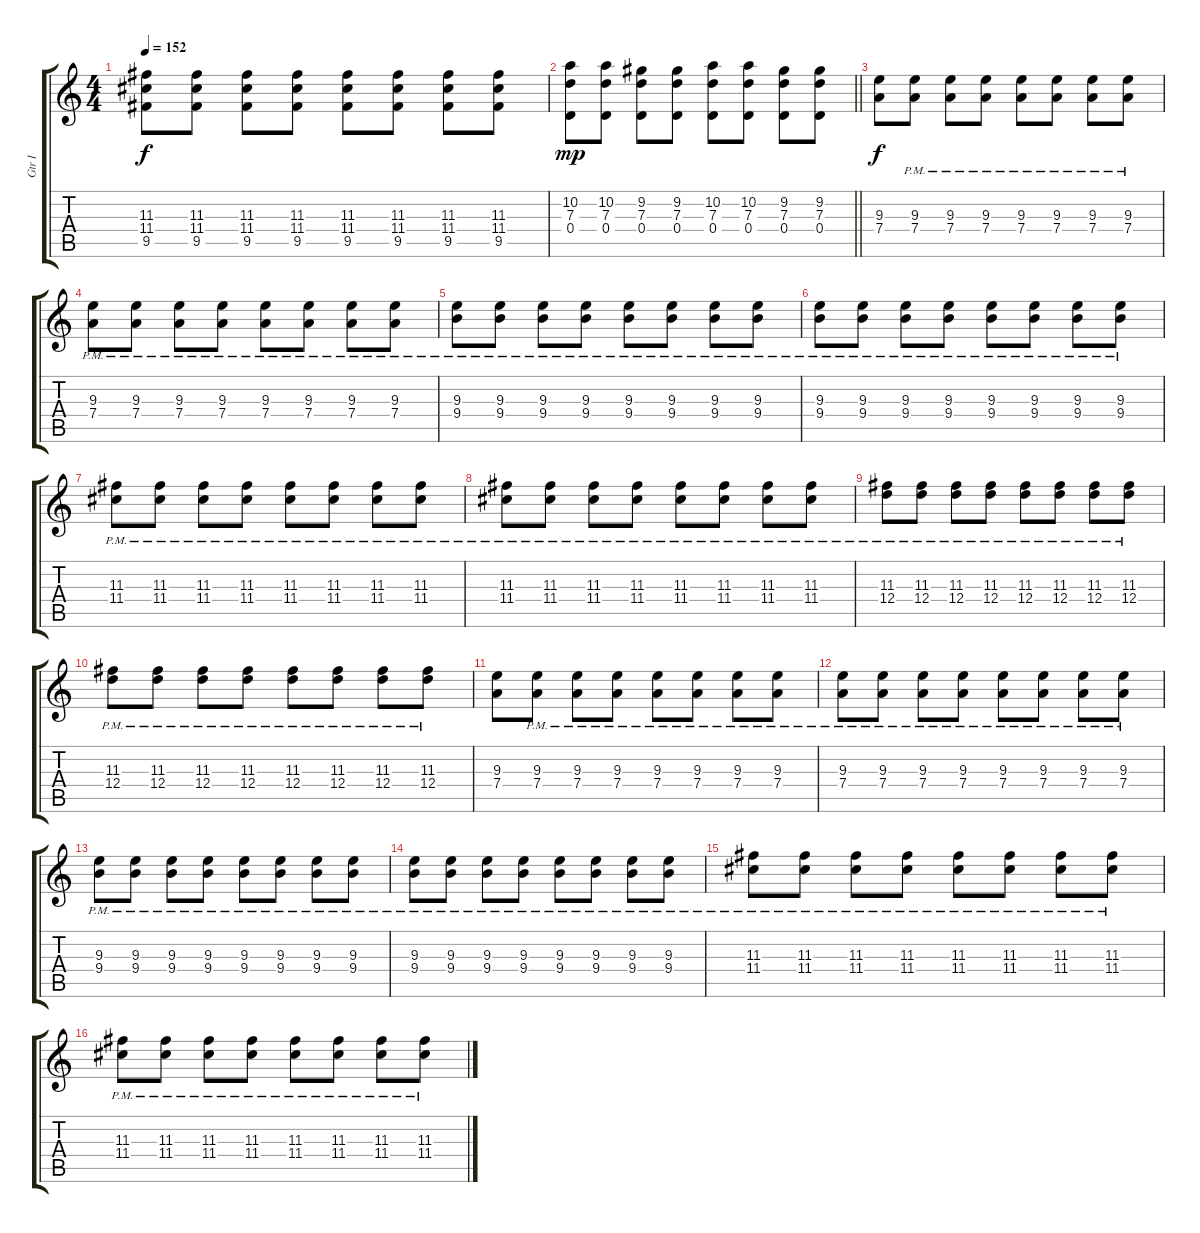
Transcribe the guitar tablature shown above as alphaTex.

\track ("Gtr I" "Gtr I") {instrument overdrivenguitar}
\staff {score tabs}
\tuning (E4 B3 G3 D3 A2 E2) {hide}
\ts (4 4)
\tempo 152
\clef g2
\ks c
(11.3 11.4 9.5).8{dy f} (11.3 11.4 9.5).8 (11.3 11.4 9.5).8 (11.3 11.4 9.5).8 (11.3 11.4 9.5).8 (11.3 11.4 9.5).8 (11.3 11.4 9.5).8 (11.3 11.4 9.5).8 |
\barLineRight lightlight
(10.2 7.3 0.4).8{dy mp} (10.2 7.3 0.4).8 (9.2 7.3 0.4).8 (9.2 7.3 0.4).8 (10.2 7.3 0.4).8 (10.2 7.3 0.4).8 (9.2 7.3 0.4).8 (9.2 7.3 0.4).8 |
(9.3 7.4).8{dy f volume 11} (9.3{pm} 7.4{pm}).8 (9.3{pm} 7.4{pm}).8 (9.3{pm} 7.4{pm}).8 (9.3{pm} 7.4{pm}).8 (9.3{pm} 7.4{pm}).8 (9.3{pm} 7.4{pm}).8 (9.3{pm} 7.4{pm}).8 |
(9.3{pm} 7.4{pm}).8 (9.3{pm} 7.4{pm}).8 (9.3{pm} 7.4{pm}).8 (9.3{pm} 7.4{pm}).8 (9.3{pm} 7.4{pm}).8 (9.3{pm} 7.4{pm}).8 (9.3{pm} 7.4{pm}).8 (9.3{pm} 7.4{pm}).8 |
(9.3{pm} 9.4{pm}).8 (9.3{pm} 9.4{pm}).8 (9.3{pm} 9.4{pm}).8 (9.3{pm} 9.4{pm}).8 (9.3{pm} 9.4{pm}).8 (9.3{pm} 9.4{pm}).8 (9.3{pm} 9.4{pm}).8 (9.3{pm} 9.4{pm}).8 |
(9.3{pm} 9.4{pm}).8 (9.3{pm} 9.4{pm}).8 (9.3{pm} 9.4{pm}).8 (9.3{pm} 9.4{pm}).8 (9.3{pm} 9.4{pm}).8 (9.3{pm} 9.4{pm}).8 (9.3{pm} 9.4{pm}).8 (9.3{pm} 9.4{pm}).8 |
(11.3{pm} 11.4{pm}).8 (11.3{pm} 11.4{pm}).8 (11.3{pm} 11.4{pm}).8 (11.3{pm} 11.4{pm}).8 (11.3{pm} 11.4{pm}).8 (11.3{pm} 11.4{pm}).8 (11.3{pm} 11.4{pm}).8 (11.3{pm} 11.4{pm}).8 |
(11.3{pm} 11.4{pm}).8 (11.3{pm} 11.4{pm}).8 (11.3{pm} 11.4{pm}).8 (11.3{pm} 11.4{pm}).8 (11.3{pm} 11.4{pm}).8 (11.3{pm} 11.4{pm}).8 (11.3{pm} 11.4{pm}).8 (11.3{pm} 11.4{pm}).8 |
(11.3{pm} 12.4{pm}).8 (11.3{pm} 12.4{pm}).8 (11.3{pm} 12.4{pm}).8 (11.3{pm} 12.4{pm}).8 (11.3{pm} 12.4{pm}).8 (11.3{pm} 12.4{pm}).8 (11.3{pm} 12.4{pm}).8 (11.3{pm} 12.4{pm}).8 |
(11.3{pm} 12.4{pm}).8 (11.3{pm} 12.4{pm}).8 (11.3{pm} 12.4{pm}).8 (11.3{pm} 12.4{pm}).8 (11.3{pm} 12.4{pm}).8 (11.3{pm} 12.4{pm}).8 (11.3{pm} 12.4{pm}).8 (11.3{pm} 12.4{pm}).8 |
(9.3 7.4).8 (9.3{pm} 7.4{pm}).8 (9.3{pm} 7.4{pm}).8 (9.3{pm} 7.4{pm}).8 (9.3{pm} 7.4{pm}).8 (9.3{pm} 7.4{pm}).8 (9.3{pm} 7.4{pm}).8 (9.3{pm} 7.4{pm}).8 |
(9.3{pm} 7.4{pm}).8 (9.3{pm} 7.4{pm}).8 (9.3{pm} 7.4{pm}).8 (9.3{pm} 7.4{pm}).8 (9.3{pm} 7.4{pm}).8 (9.3{pm} 7.4{pm}).8 (9.3{pm} 7.4{pm}).8 (9.3{pm} 7.4{pm}).8 |
(9.3{pm} 9.4{pm}).8 (9.3{pm} 9.4{pm}).8 (9.3{pm} 9.4{pm}).8 (9.3{pm} 9.4{pm}).8 (9.3{pm} 9.4{pm}).8 (9.3{pm} 9.4{pm}).8 (9.3{pm} 9.4{pm}).8 (9.3{pm} 9.4{pm}).8 |
(9.3{pm} 9.4{pm}).8 (9.3{pm} 9.4{pm}).8 (9.3{pm} 9.4{pm}).8 (9.3{pm} 9.4{pm}).8 (9.3{pm} 9.4{pm}).8 (9.3{pm} 9.4{pm}).8 (9.3{pm} 9.4{pm}).8 (9.3{pm} 9.4{pm}).8 |
(11.3{pm} 11.4{pm}).8 (11.3{pm} 11.4{pm}).8 (11.3{pm} 11.4{pm}).8 (11.3{pm} 11.4{pm}).8 (11.3{pm} 11.4{pm}).8 (11.3{pm} 11.4{pm}).8 (11.3{pm} 11.4{pm}).8 (11.3{pm} 11.4{pm}).8 |
(11.3{pm} 11.4{pm}).8 (11.3{pm} 11.4{pm}).8 (11.3{pm} 11.4{pm}).8 (11.3{pm} 11.4{pm}).8 (11.3{pm} 11.4{pm}).8 (11.3{pm} 11.4{pm}).8 (11.3{pm} 11.4{pm}).8 (11.3{pm} 11.4{pm}).8
